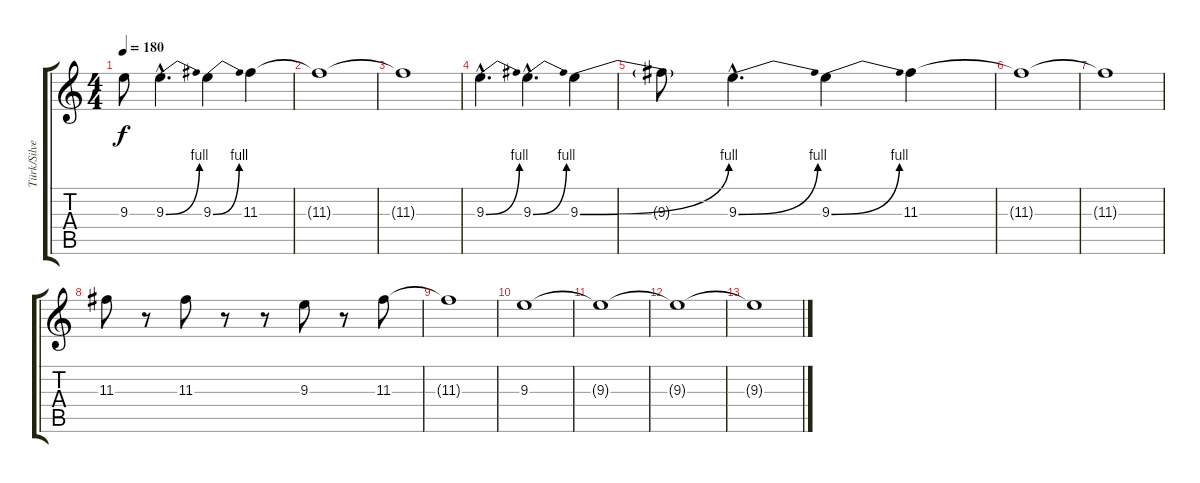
\track ("Türk/Silver 4" "Türk/Silve") {instrument overdrivenguitar}
\staff {score tabs}
\tuning (E4 B3 G3 D3 A2 E2) {hide}
\ts (4 4)
\tempo 180
\clef g2
\ks c
9.3{t}.8{dy f} 9.3{be (bend 0 0 60 4) hac}.4{d} 9.3{be (bend 0 0 60 4)}.4 11.3.4 |
11.3{t}.1 |
11.3{t}.1 |
9.3{be (bend 0 0 60 4) hac}.4{d} 9.3{be (bend 0 0 60 4) hac}.4{d} 9.3{be (bend 0 0 60 4)}.4 |
9.3{t}.8 9.3{be (bend 0 0 60 4) hac}.4{d} 9.3{be (bend 0 0 60 4)}.4 11.3.4 |
11.3{t}.1 |
11.3{t}.1 |
11.3.8 r.8 11.3.8 r.8 r.8 9.3.8 r.8 11.3.8 |
11.3{t}.1 |
9.3.1{volume 0} |
9.3{t}.1 |
9.3{t}.1 |
9.3{t}.1
